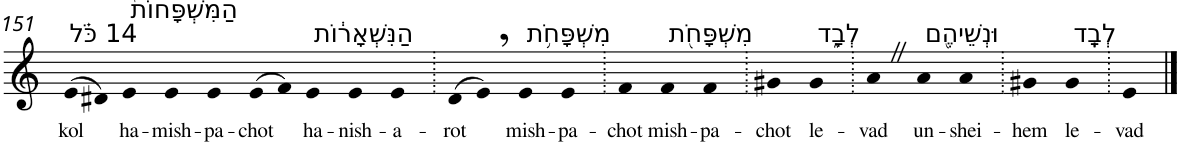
**kern	**text
*part1	*part1
*staff1	*staff1
*I"Piano	*
*I'Pno	*
!!LO:PB:g=z
*clefG2	*
*k[]	*
=151	=151
!LO:TX:a:t=14 כֹּ֗ל	!
!	!LO:LY:b
(>8e	kol
8d#X)	.
!LO:TX:a:t=הַמִּשְׁפָּחוֹת֙	!
!	!LO:LY:b
4e	ha-
!	!LO:LY:b
4e	-mish-
!	!LO:LY:b
4e	-pa-
!	!LO:LY:b
(>8e	-chot
8f)	.
!LO:TX:a:t=הַנִּשְׁאָר֔וֹת	!
!	!LO:LY:b
4e	ha-
!	!LO:LY:b
4e	-nish-
!	!LO:LY:b
4e	-a-
=152.	=152.
!	!LO:LY:b
(>8d	-rot
8e,)	.
!LO:TX:a:t=מִשְׁפָּחֹ֥ת	!
!	!LO:LY:b
4e	mish-
!	!LO:LY:b
4e	-pa-
=153.	=153.
!	!LO:LY:b
4f	-chot
!LO:TX:a:t=מִשְׁפָּחֹ֖ת	!
!	!LO:LY:b
4f	mish-
!	!LO:LY:b
4f	-pa-
=154.	=154.
!	!LO:LY:b
4g#X	-chot
!LO:TX:a:t=לְבָ֑ד	!
!	!LO:LY:b
4g#	le-
=155.	=155.
!	!LO:LY:b
4aZ	-vad
!LO:TX:a:t=וּנְשֵׁיהֶ֖ם	!
!	!LO:LY:b
4a	un-
!	!LO:LY:b
4a	-shei-
=156.	=156.
!	!LO:LY:b
4g#X	-hem
!LO:TX:a:t=לְבָֽד	!
!	!LO:LY:b
4g#	le-
=157.	=157.
!	!LO:LY:b
4e	-vad
==	==
*-	*-
